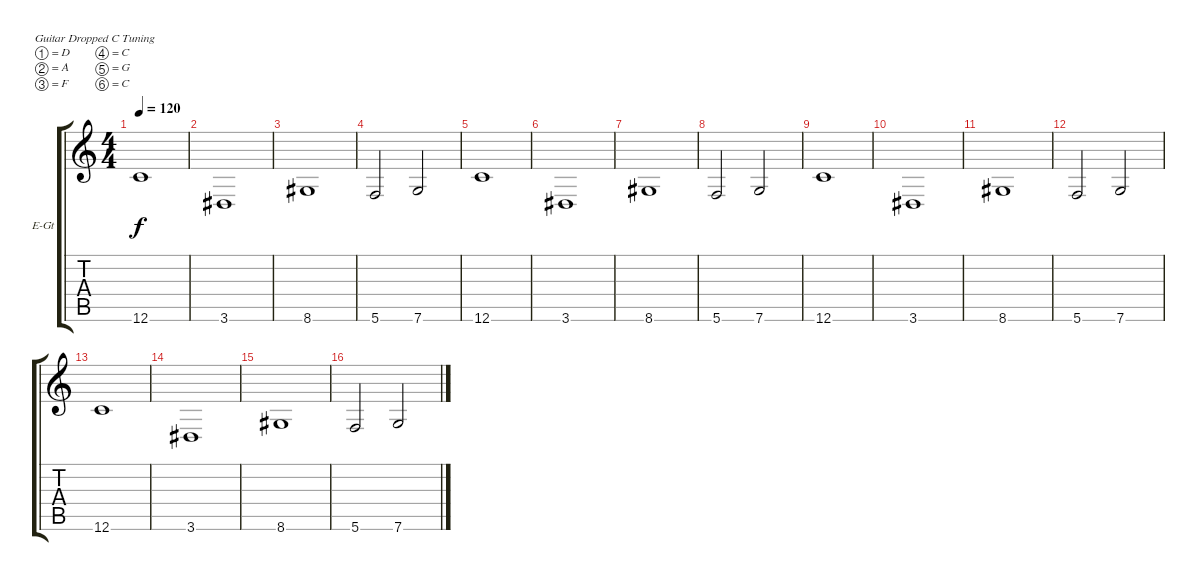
\defaultSystemsLayout 4
\bracketExtendMode groupsimilarinstruments
\firstSystemTrackNameOrientation horizontal
\otherSystemsTrackNameOrientation horizontal
\track ("Electric Guitar" "E-Gt") {instrument electricguitarclean}
\staff {score tabs}
\tuning (D4 A3 F3 C3 G2 C2)
\ts (4 4)
\tempo 120
\clef g2
\scale
0.485477
\ks c
12.6.1{dy f instrument electricguitarclean} |
\scale
0.257261 3.6.1 |
\scale
0.257261 8.6.1 |
\scale
0.333333 5.6.2 7.6.2 |
\scale
0.333333 12.6.1 |
\scale
0.333333 3.6.1 |
\scale
0.333333 8.6.1 |
\scale
0.333333 5.6.2 7.6.2 |
\scale
0.333333 12.6.1 |
\scale
0.333333 3.6.1 |
\scale
0.333333 8.6.1 |
\scale
0.333333 5.6.2 7.6.2 |
\scale
0.333333 12.6.1 |
\scale
0.333333 3.6.1 |
\scale
0.333333 8.6.1 |
\scale
0.333333 5.6.2 7.6.2
